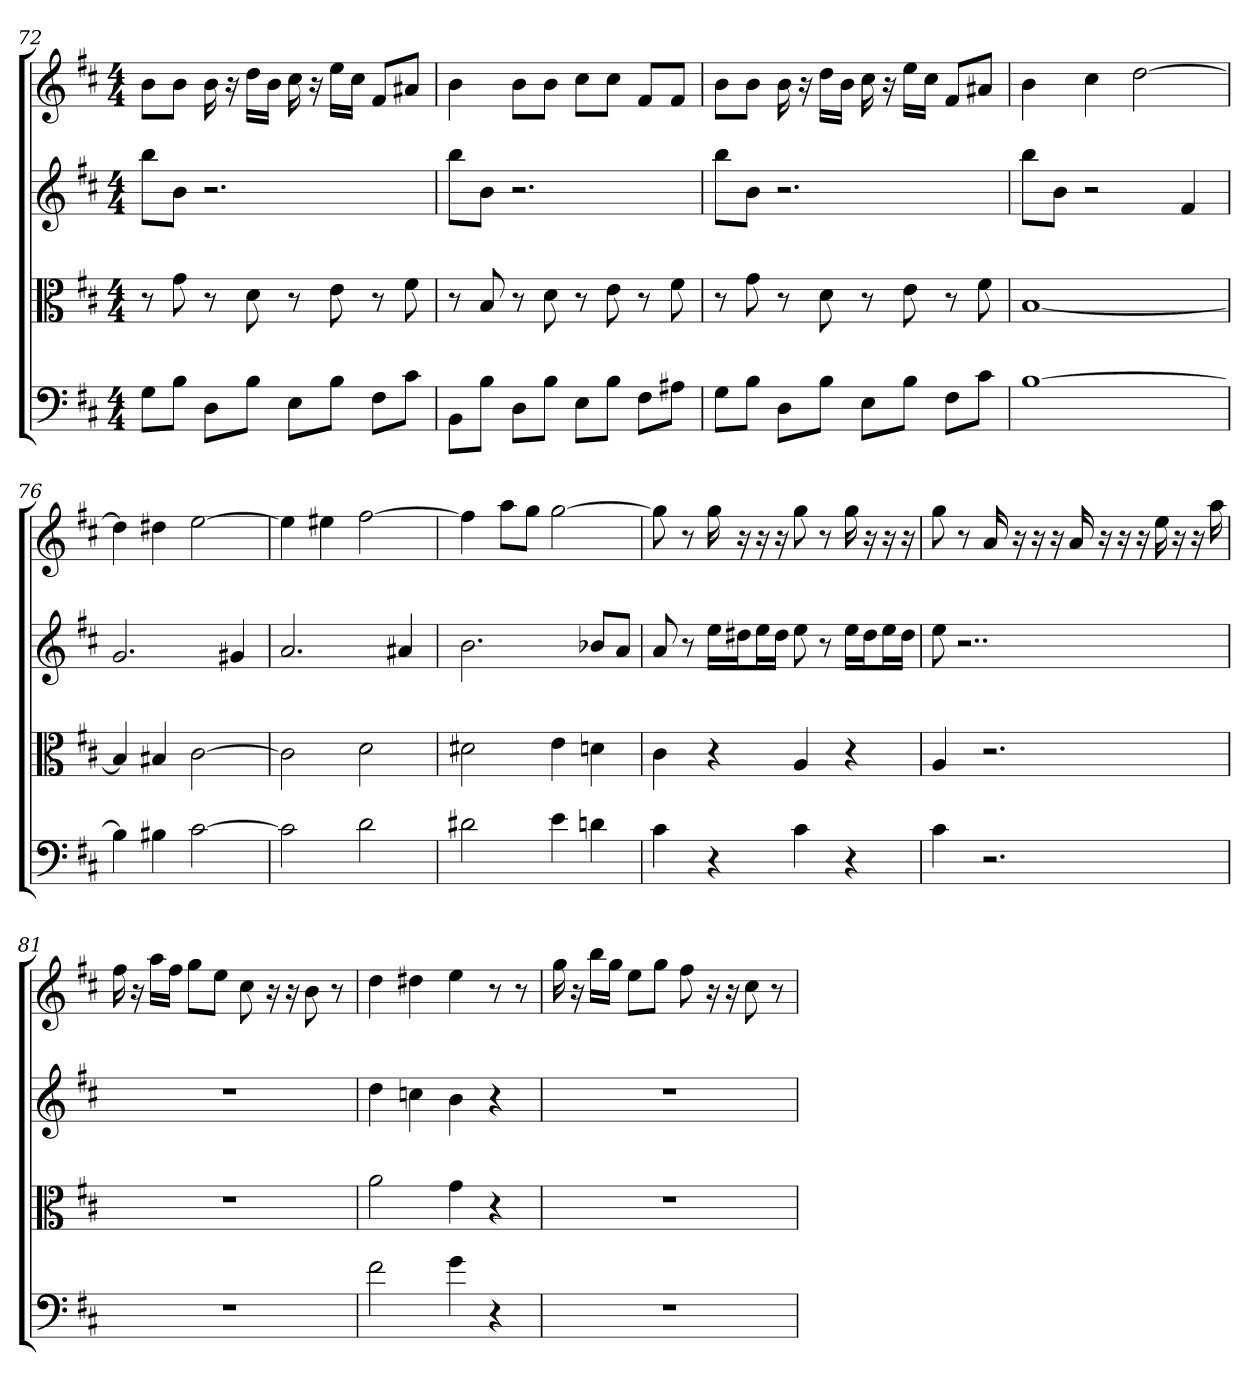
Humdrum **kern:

**kern	**kern	**kern	**kern
*part4	*part3	*part2	*part1
*staff4	*staff3	*staff2	*staff1
*clefF4	*clefC3	*clefG2	*clefG2
*k[f#c#]	*k[f#c#]	*k[f#c#]	*k[f#c#]
*D:	*D:	*D:	*D:
*M4/4	*M4/4	*M4/4	*M4/4
=72	=72	=72	=72
8G\L	8r	8bb\L	8b\L
8B\J	8g	8b\J	8b\J
8D\L	8r	2.r	16b
.	.	.	16r
8B\J	8d	.	16dd\LL
.	.	.	16b\JJ
8E\L	8r	.	16cc#
.	.	.	16r
8B\J	8e	.	16ee\LL
.	.	.	16cc#\JJ
8F#\L	8r	.	8f#/L
8c#\J	8f#	.	8a#X/J
=73	=73	=73	=73
8BB\L	8r	8bb\L	4b
8B\J	8B	8b\J	.
8D\L	8r	2.r	8b\L
8B\J	8d	.	8b\J
8E\L	8r	.	8cc#\L
8B\J	8e	.	8cc#\J
8F#\L	8r	.	8f#/L
8A#X\J	8f#	.	8f#/J
=74	=74	=74	=74
8G\L	8r	8bb\L	8b\L
8B\J	8g	8b\J	8b\J
8D\L	8r	2.r	16b
.	.	.	16r
8B\J	8d	.	16dd\LL
.	.	.	16b\JJ
8E\L	8r	.	16cc#
.	.	.	16r
8B\J	8e	.	16ee\LL
.	.	.	16cc#\JJ
8F#\L	8r	.	8f#/L
8c#\J	8f#	.	8a#X/J
=75	=75	=75	=75
[1B	[1B	8bb\L	4b
.	.	8b\J	.
.	.	2r	4cc#
.	.	.	[2dd
.	.	4f#	.
=76	=76	=76	=76
4B]	4B]	2.g	4dd]
4B#X	4B#X	.	4dd#X
[2c#	[2c#	.	[2ee
.	.	4g#X	.
=77	=77	=77	=77
2c#]	2c#]	2.a	4ee]
.	.	.	4ee#X
2d	2d	.	[2ff#
.	.	4a#X	.
=78	=78	=78	=78
2d#X	2d#X	2.b	4ff#]
.	.	.	8aa\L
.	.	.	8gg\J
4e	4e	.	[2gg
4dn	4dn	8b-X/L	.
.	.	8a/J	.
=79	=79	=79	=79
4c#	4c#	8a	8gg]
.	.	8r	8r
4r	4r	16ee\LL	16gg
.	.	16dd#X\J	16r
.	.	16ee\L	16r
.	.	16dd#\JJ	16r
4c#	4A	8ee	8gg
.	.	8r	8r
4r	4r	16ee\LL	16gg
.	.	16dd#\J	16r
.	.	16ee\L	16r
.	.	16dd#\JJ	16r
=80	=80	=80	=80
4c#	4A	8ee	8gg
.	.	2..r	8r
2.r	2.r	.	16a
.	.	.	16r
.	.	.	16r
.	.	.	16r
.	.	.	16a
.	.	.	16r
.	.	.	16r
.	.	.	16r
.	.	.	16ee
.	.	.	16r
.	.	.	16r
.	.	.	16aa
=81	=81	=81	=81
1r	1r	1r	16ff#
.	.	.	16r
.	.	.	16aa\LL
.	.	.	16ff#\JJ
.	.	.	8gg\L
.	.	.	8ee\J
.	.	.	8cc#
.	.	.	16r
.	.	.	16r
.	.	.	8b
.	.	.	8r
=82	=82	=82	=82
2f#	2a	4dd	4dd
.	.	4ccn	4dd#X
4g	4g	4b	4ee
4r	4r	4r	8r
.	.	.	8r
=83	=83	=83	=83
1r	1r	1r	16gg
.	.	.	16r
.	.	.	16bb\LL
.	.	.	16gg\JJ
.	.	.	8ee\L
.	.	.	8gg\J
.	.	.	8ff#
.	.	.	16r
.	.	.	16r
.	.	.	8cc#
.	.	.	8r
=	=	=	=
*-	*-	*-	*-
